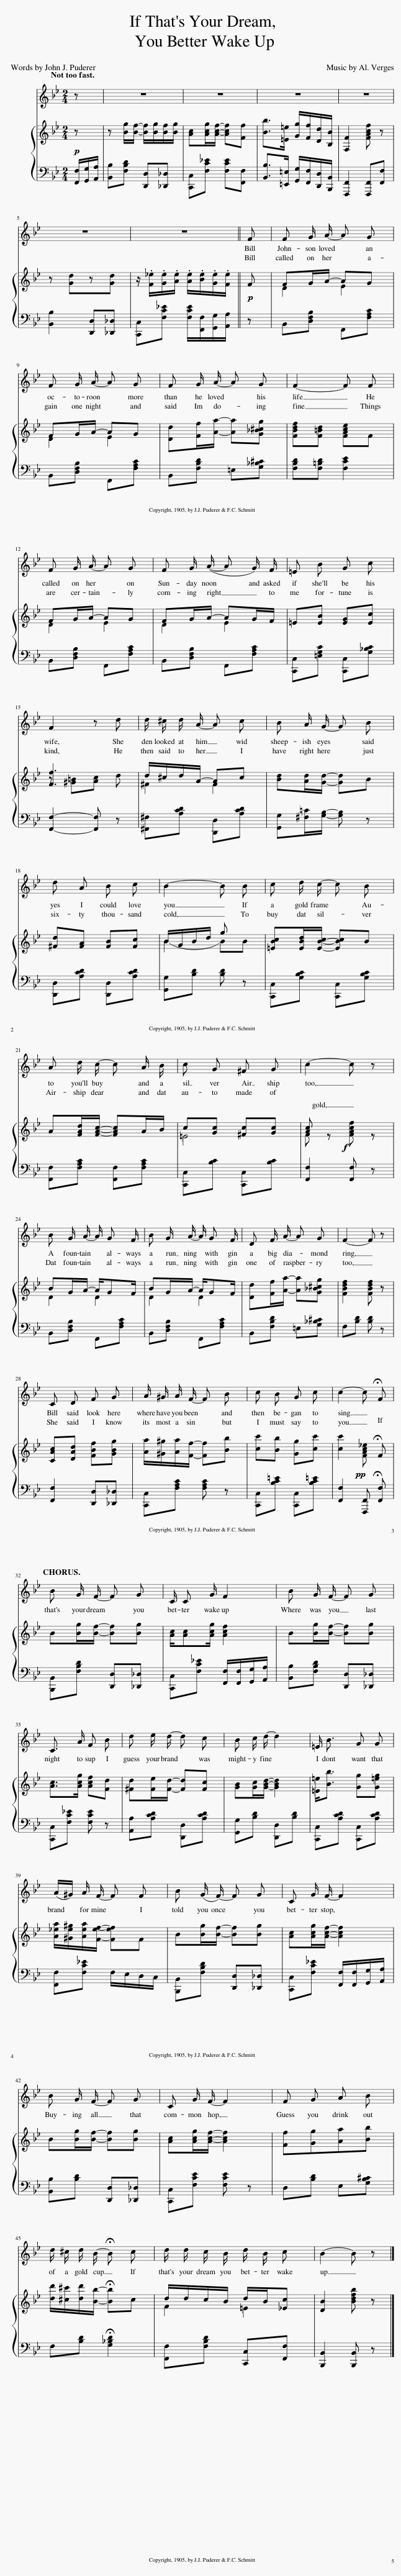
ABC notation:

X:1
%%score 1 { ( 2 4 ) | 3 }
L:1/8
Q:1/4=90
M:2/4
I:linebreak $
K:Bb
V:1 treble
V:2 treble
V:4 treble
V:3 bass
V:1
 z x/ | z4 | z4 | z4 | z4 |$ %5
 z4 | z4 || F | F G/ A/- A G |$ F G/ A/- A G | %10
 F G/ A/- A G | F2- F F |$ F G/ A/- A G | F G/ (A/- A G/) F/ | =E B G c |$ %15
 F2 z d | d/ ^c/ d/ A/- A c | B A/ G/- G B |$ d A B c | B2- B B | %20
 c d/ c/- c B |$ A d/ c/- c A/ B/ | c G ^F G | c2- c z |$ B G/ A/- A/ G F/ | %25
 B G/ A/- A/ G F/ | D F/ A/- A G | F2- F z |$ C D F G | A/ ^G/ A/ F/- F B | %30
 c B G c | c2- !fermata!c F |$ B G/ F/- F G | C/ C G/ F2 | B G/ F/- F G |$ %35
 C3/2 A/ F B | d e/ d/- d c | B c/ d/- d2 | =E/ B3/2 G G |$ (A/^G/) A/ F/- F F | %40
 B (G/ F/-) F G | C G/ F/- F2 |$ B G/ F/- F G | C G/ F/- F2 | F G A B |$ %45
 d/ ^c/ d/ B/- !fermata!B c | d/ d/ c/ B/ d/ B/ c | B2- B z |] %48
V:2
!p! z x/ | z [Bg]/[Bf]/- [Bf]/[Bg]/[Bf]/[Bg]/ | [Ac][Acg]/[Acf]/- [Acf][Ff] | [Bb]>[=E=e] [Gg]/[Ff]/[Dd]/[B,B]/ | [F,F]2 [FAcf] z |$ %5
 z [Gd]z[Gd] | z/ .[F_e]/.[Ge]/.[Ae]/ .[Ae]/.[Be]/.[Ge]/.[Fe]/ ||!p! F | FG/A/- AG |$ FG/A/- AG | %10
 [Dd][Ff]/[Aa]/- [Aa][G_B^cg] | [FBdf][F=Bd] [FAce]F |$ FG/A/- AG | FG/A/- AG/F/ | =E[EB] [EG][Ec] |$ %15
 [Ff]3 d | d/^c/d/A/- Ac | [Bd][Ad]/[Gd]/- [Gd]B |$ [^Fd][FA] [FB][Fc] | B2- BB | %20
 [=EBc][EBd]/[EBc]/- [EBc]B |$ A[FAd]/[FAc]/- [FAc]A/B/ | c[Gc] [^Fc][Gc] | [Ac] z!f! [FAcf] z |$ BG/A/- A/GF/ | %25
 BG/A/- A/GF/ | [Dd][Ff]/[Aa]/- [Aa][G_B^cg] | [FBdf]2 [FBdf] z |$ [CAc][DAd] [FBf][GBg] | [Aa]/[^G^g]/[Aa]/[Ff]/- [Ff][Bb] | %30
 [cc'][Bb] [Gg][cc'] | [cc']2!pp! !fermata![FAc_e] F |$ B[Bg]/[Bf]/- [Bf][Bg] | [Ac]/[Ac][Acg]/ [Acf]2 | B[Bg]/[Bf]/- [Bf][Bg] |$ %35
 [Ac]>[Acg] [Acf][Fd] | [^Fd][Fe]/[Fd]/- [Fd][Fc] | [GB][Gc]/[GBd]/- [GBd]2 | [=E=e]<[Bb] [Gg][G=eg] |$ [A_ea]/[^Ge^g]/[Aea]/[Fef]/- [Fef]F | %40
 B[Bg]/[Bf]/- [Bf][Bg] | [Ac][Acg]/[Acf]/- [Acf]2 |$ B[Bg]/[Bf]/- [Bf][Bg] | [Ac][Acg]/[Acf]/- [Acf]2 | [Ff][Gg][Aa][Bb] |$ %45
 [dd']/[^c^c']/[dd']/[Bb]/- !fermata![Bb]c | d/d/c/B/ d/B/[_Ec] | [DB]2 [Bdfb] z |] %48
V:3
 [F,,F,]/[G,,G,]/[A,,A,]/ | [B,,B,][F,B,D] [D,,D,][_D,,_D,] | [C,,C,][F,C_E] [F,CE][F,,F,] | [B,,B,]>[=E,,=E,] [G,,G,]/[F,,F,]/[D,,D,]/[B,,,B,,]/ | [F,,,F,,]2 [F,,,F,,][F,,F,] |$ %5
 [B,,B,]2 [D,,D,][_D,,_D,] | [C,,C,][F,C_E] [F,CE]/[F,,F,]/[G,,G,]/[A,,A,]/ || z | B,,[D,F,B,] F,,[F,A,C] |$ B,,[D,F,B,] F,,[F,A,C] | %10
 B,,[F,B,D] =E,[G,_B,^C] | [F,B,D][F,=B,D] [F,CE]2 |$ B,,[D,F,B,] F,,[F,A,C] | B,,[D,F,B,] F,,[F,A,C] | [C,,C,][=E,G,C] [C,,C,][G,_B,C] |$ %15
 [F,,F,]2- [F,,F,] z | [^F,,^F,][A,CD] [D,,D,][A,CD] | [G,,G,][^F,=C]/[G,B,]/- [G,B,] z |$ [D,,D,][A,CD] [D,,D,][A,CD] | [G,,G,][B,D] [B,D] z | %20
 [C,,C,][G,B,C] [C,,C,][G,B,C] |$ [F,,F,][F,A,C] [F,,F,][F,A,C] | [C,,C,][B,C] [C,,C,][B,C] | [F,,F,]2 [F,,F,] z |$ B,,[D,F,B,] F,,[F,A,C] | %25
 B,,[D,F,B,] F,,[F,A,C] | B,,[F,B,D] =E,[G,_B,^C] | F,[B,D] [B,D] z |$ [F,,F,]2 [D,,D,][_D,,_D,] | [C,,C,][F,A,C] [F,A,C] z | %30
 [C,,C,][B,C=E] [C,,C,][B,C=E] | [F,,F,]2 !fermata![F,,,F,,] [F,,F,] |$ [B,,,B,,][F,B,D] [D,,D,][_D,,_D,] | [C,,C,][F,C_E] [F,,F,]/[F,,F,]/[G,,G,]/[A,,A,]/ | [B,,B,][F,B,D] [D,,D,][_D,,_D,] |$ %35
 [C,,C,][F,C_E] [F,CE] z | [A,,A,][A,CD] [D,,D,][A,CD] | [G,,G,][B,D] [D,,D,][B,D] | [C,,C,][A,CD] [C,,C,][A,CD] |$ [F,,F,][F,C_E] F,/E,/D,/C,/ | %40
 [B,,,B,,][F,B,D] [D,,D,][_D,,_D,] | [C,,C,][F,C_E] [F,,F,]/[F,,F,]/[G,,G,]/[A,,A,]/ |$ [B,,B,][B,D] [D,,D,][_D,,_D,] | [C,,C,][F,CE] [F,CE] z | D,[B,D] E,[G,B,^C] |$ %45
 F,[B,D] !fermata![G,_B,D]2 | [F,,F,][F,B,D] [C,,C,][F,,F,] | [B,,,B,,]2 [B,,,B,,] z |] %48
V:4
 x3/2 | x4 | x4 | x4 | x4 |$ %5
 x4 | x4 || x | D2 E2 |$ D2 E2 | %10
 x4 | x4 |$ D2 E2 | D2 E2 | x4 |$ %15
 z [^G=B][Ac] x | ^F2 F2 | x4 |$ x4 | B/G/B/d/ g x | %20
 x4 |$ x4 | =E4 | F x3 |$ D2 D2 | %25
 D2 D2 | x4 | x4 |$ x4 | x4 | %30
 x4 | x4 |$ x4 | x4 | x4 |$ %35
 x4 | x4 | x4 | x4 |$ x4 | %40
 x4 | x4 |$ x4 | x4 | x4 |$ %45
 x4 | F2 =E2 | x4 |] %48
